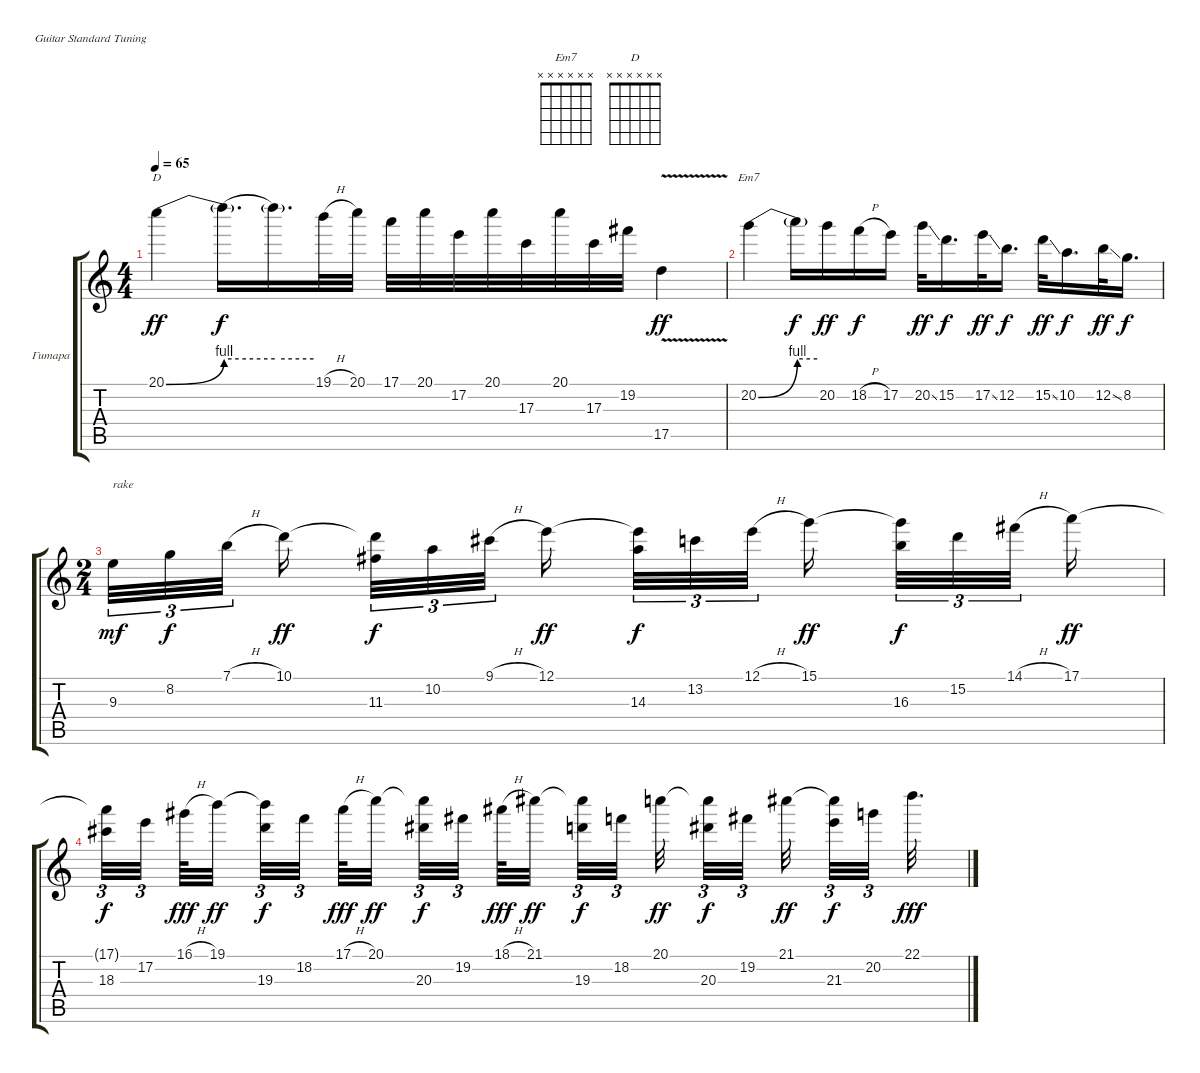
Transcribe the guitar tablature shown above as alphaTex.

\bracketExtendMode groupsimilarinstruments
\firstSystemTrackNameOrientation horizontal
\otherSystemsTrackNameOrientation horizontal
\track ("Перегруз" "Гитара") {instrument distortionguitar}
\staff {score tabs}
\tuning (E4 B3 G3 D3 A2 E2)
\chord ("Em7" x x x x x x)
\chord ("D" x x x x x x)
\ts (4 4)
\tempo 65
\clef g2
\ks c
20.1{be (bend 0 0 60 4)}.4{ch "D" dy ff} 20.1{be (hold 0 4 60 4) t}.16{d dy f} 20.1{be (hold 0 4 60 4) t}.16{d} 19.1{h}.32 20.1.32 17.1.32 20.1.32 17.2.32 20.1.32 17.3.32 20.1.32 17.3.32 19.2.32 17.5{v}.4{dy ff} |
20.2{be (bend 0 0 60 4)}.4{ch "Em7"} 20.2{be (hold 0 4 60 4) t}.16{dy f} 20.2.16{dy ff} 18.2{h}.16{dy f} 17.2.16 20.2{ss}.32{dy ff} 15.2.16{d dy f} 17.2{ss}.32{dy ff} 12.2.16{d dy f} 15.2{ss}.32{dy ff} 10.2.16{d dy f} 12.2{ss}.32{dy ff} 8.2.16{d dy f} |
\ts (2 4)
9.3.32{tu (3 2) txt "rake" dy mf} 8.2.32{tu (3 2) dy f} 7.1{h}.32{tu (3 2)} 10.1.16{dy ff} (10.1{t} 11.3).32{tu (3 2) dy f} 10.2.32{tu (3 2)} 9.1{h}.32{tu (3 2)} 12.1.16{dy ff} (12.1{t} 14.3).32{tu (3 2) dy f} 13.2.32{tu (3 2)} 12.1{h}.32{tu (3 2)} 15.1.16{dy ff} (15.1{t} 16.3).32{tu (3 2) dy f} 15.2.32{tu (3 2)} 14.1{h}.32{tu (3 2)} 17.1.16{dy ff} |
(17.1{t} 18.3).32{tu (3 2) dy f} 17.2.32{tu (3 2)} 16.1{h}.64{dy fff} 19.1.32{dy ff} (19.1{t} 19.3).32{tu (3 2) dy f} 18.2.32{tu (3 2)} 17.1{h}.64{dy fff} 20.1.32{dy ff} (20.1{t} 20.3).32{tu (3 2) dy f} 19.2.32{tu (3 2)} 18.1{h}.64{dy fff} 21.1.32{dy ff} (21.1{t} 19.3).32{tu (3 2) dy f} 18.2.32{tu (3 2)} 20.1.32{dy ff} (20.1{t} 20.3).32{tu (3 2) dy f} 19.2.32{tu (3 2)} 21.1.32{dy ff} (21.1{t} 21.3).32{tu (3 2) dy f} 20.2.32{tu (3 2)} 22.1.32{d dy fff}
